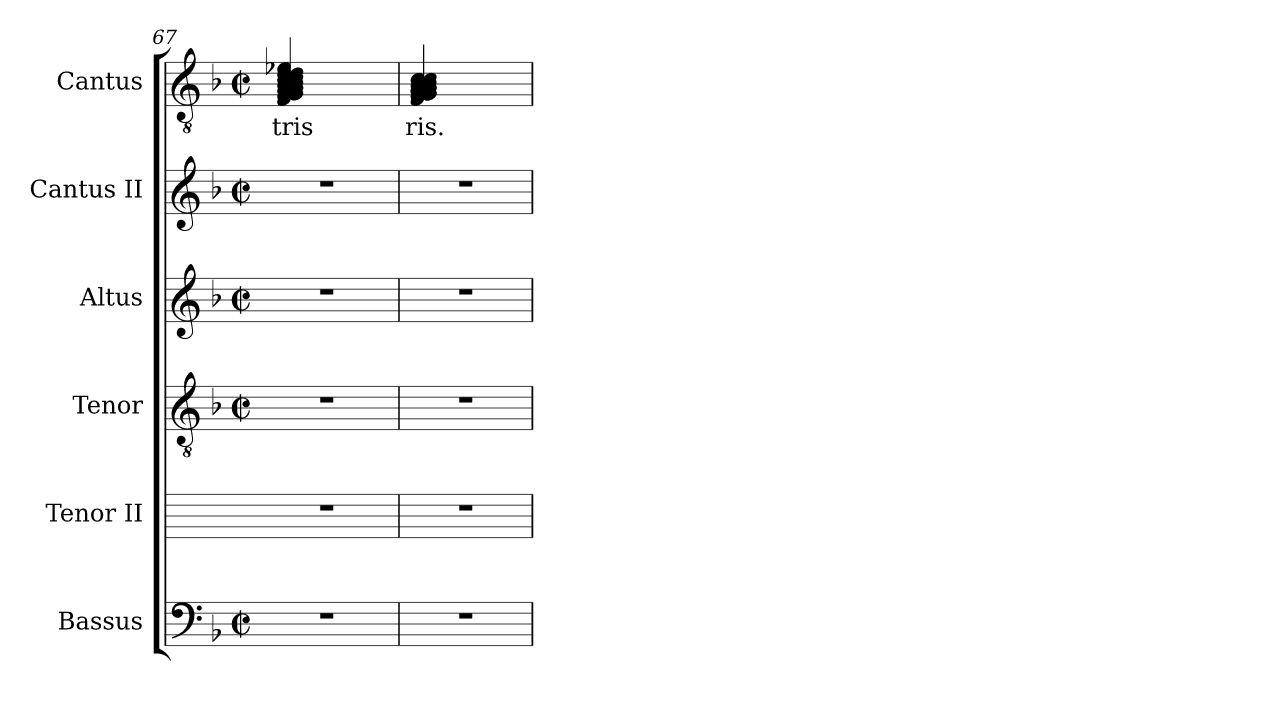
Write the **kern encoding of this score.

**kern	**kern	**kern	**kern	**kern	**kern	**text
*part6	*part5	*part4	*part3	*part2	*part1	*part1
*staff6	*staff5	*staff4	*staff3	*staff2	*staff1	*staff1
*I"Bassus	*I"Tenor II	*I"Tenor	*I"Altus	*I"Cantus II	*I"Cantus	*
*I'Bassus	*	*I'Tenor	*I'Altus	*I'Cantus II	*	*
!!LO:LB:g=z
*clefF4	*	*clefGv2	*clefG2	*clefG2	*clefGv2	*
*k[b-]	*	*k[b-]	*k[b-]	*k[b-]	*k[b-]	*
*F:	*	*F:	*F:	*F:	*F:	*
*M2/2	*	*M2/2	*M2/2	*M2/2	*M2/2	*
*met(c|)	*	*met(c|)	*met(c|)	*met(c|)	*met(c|)	*
=67	=67	=67	=67	=67	=67	=67
!	!	!	!	!	!	!LO:LY:b
1r	1r	1r	1r	1r	(>(>(<(>4d/ 4e-X/ 4d/ 4c/ 4B-/ 4c/ 4A/ 4G/ 4F/ 4G/ 4A/ 4B-/ 4A/	-tris
.	.	.	.	.	2.ryy	.
=68	=68	=68	=68	=68	=68	=68
!	!	!	!	!	!	!LO:LY:b:cj
1r	1r	1r	1r	1r	(>(>(<(>4F/ 4G/ 4A/ 4c/ 4c/ 4B-/ 4A/ 4G/ 4A/ 4B-/ 4A/ 4G/	-ris.
.	.	.	.	.	2.ryy	.
=	=	=	=	=	=	=
*-	*-	*-	*-	*-	*-	*-
